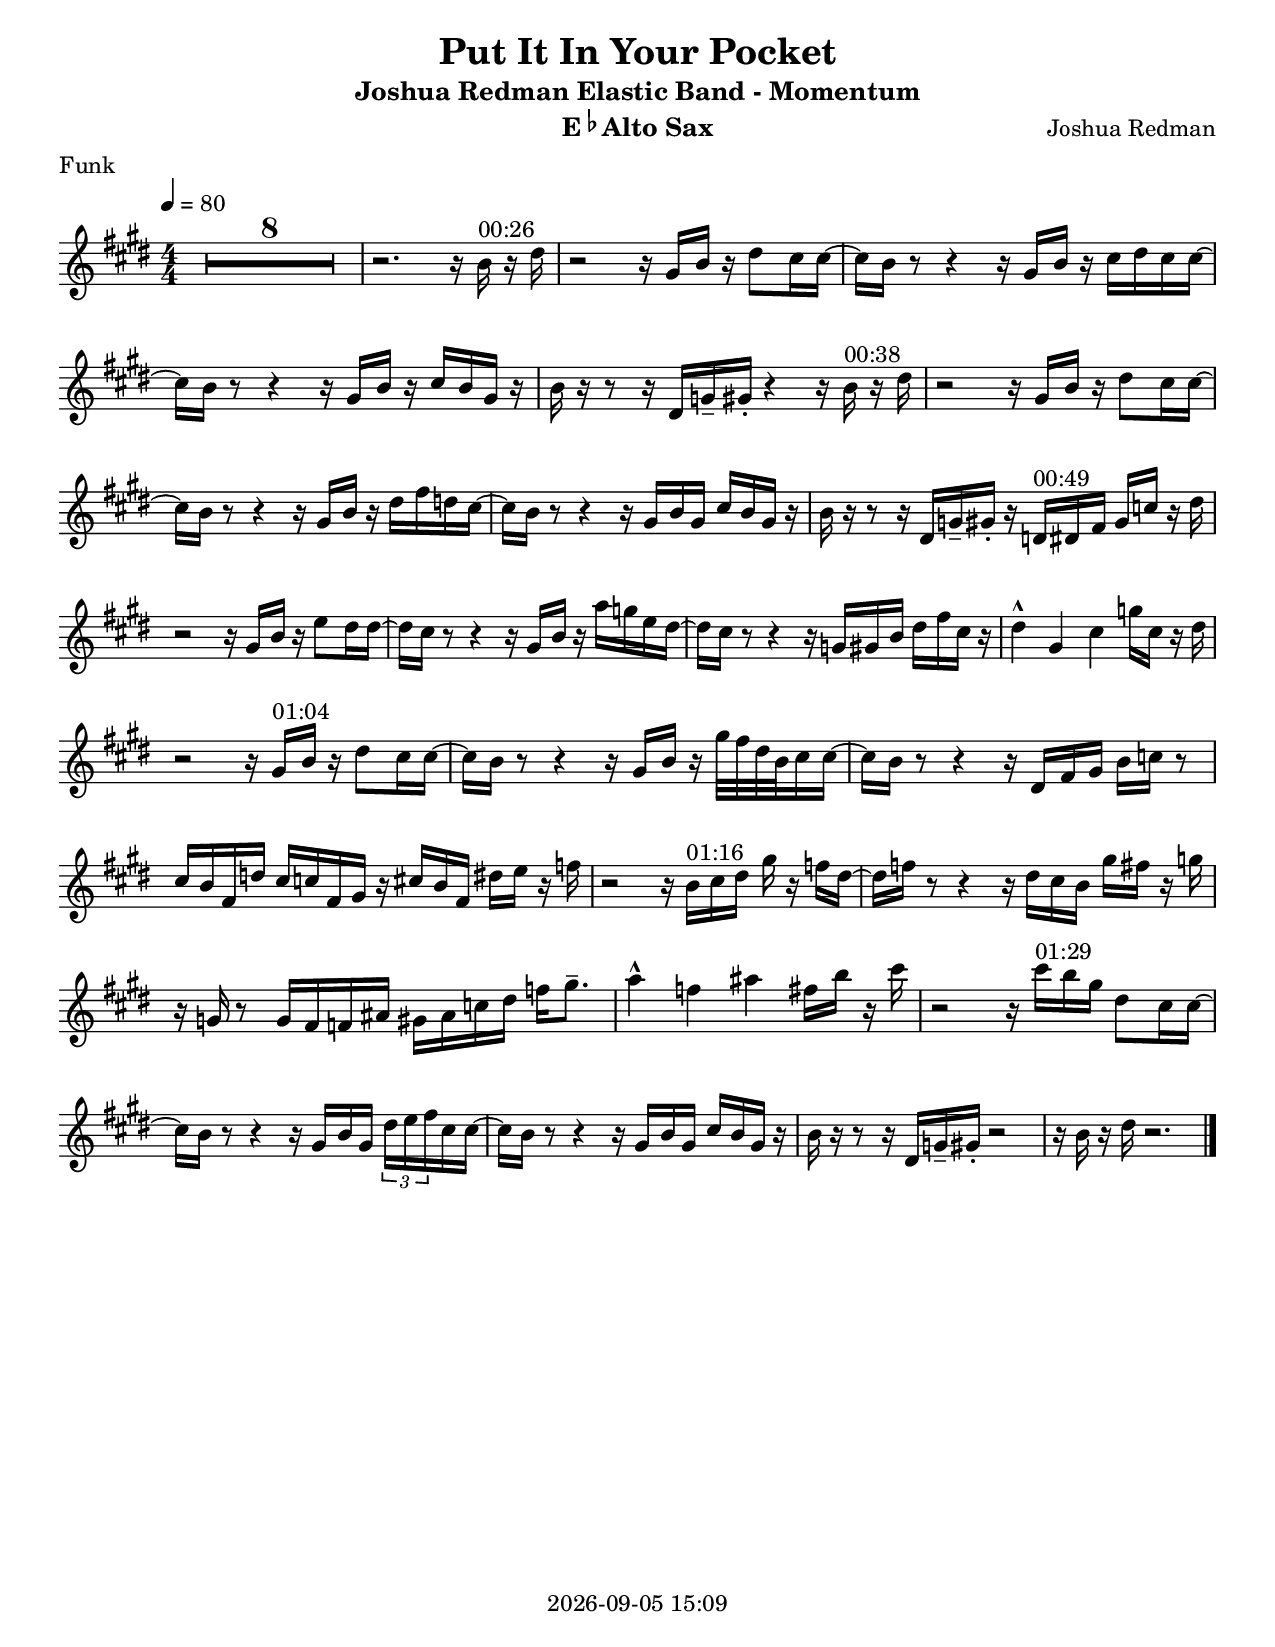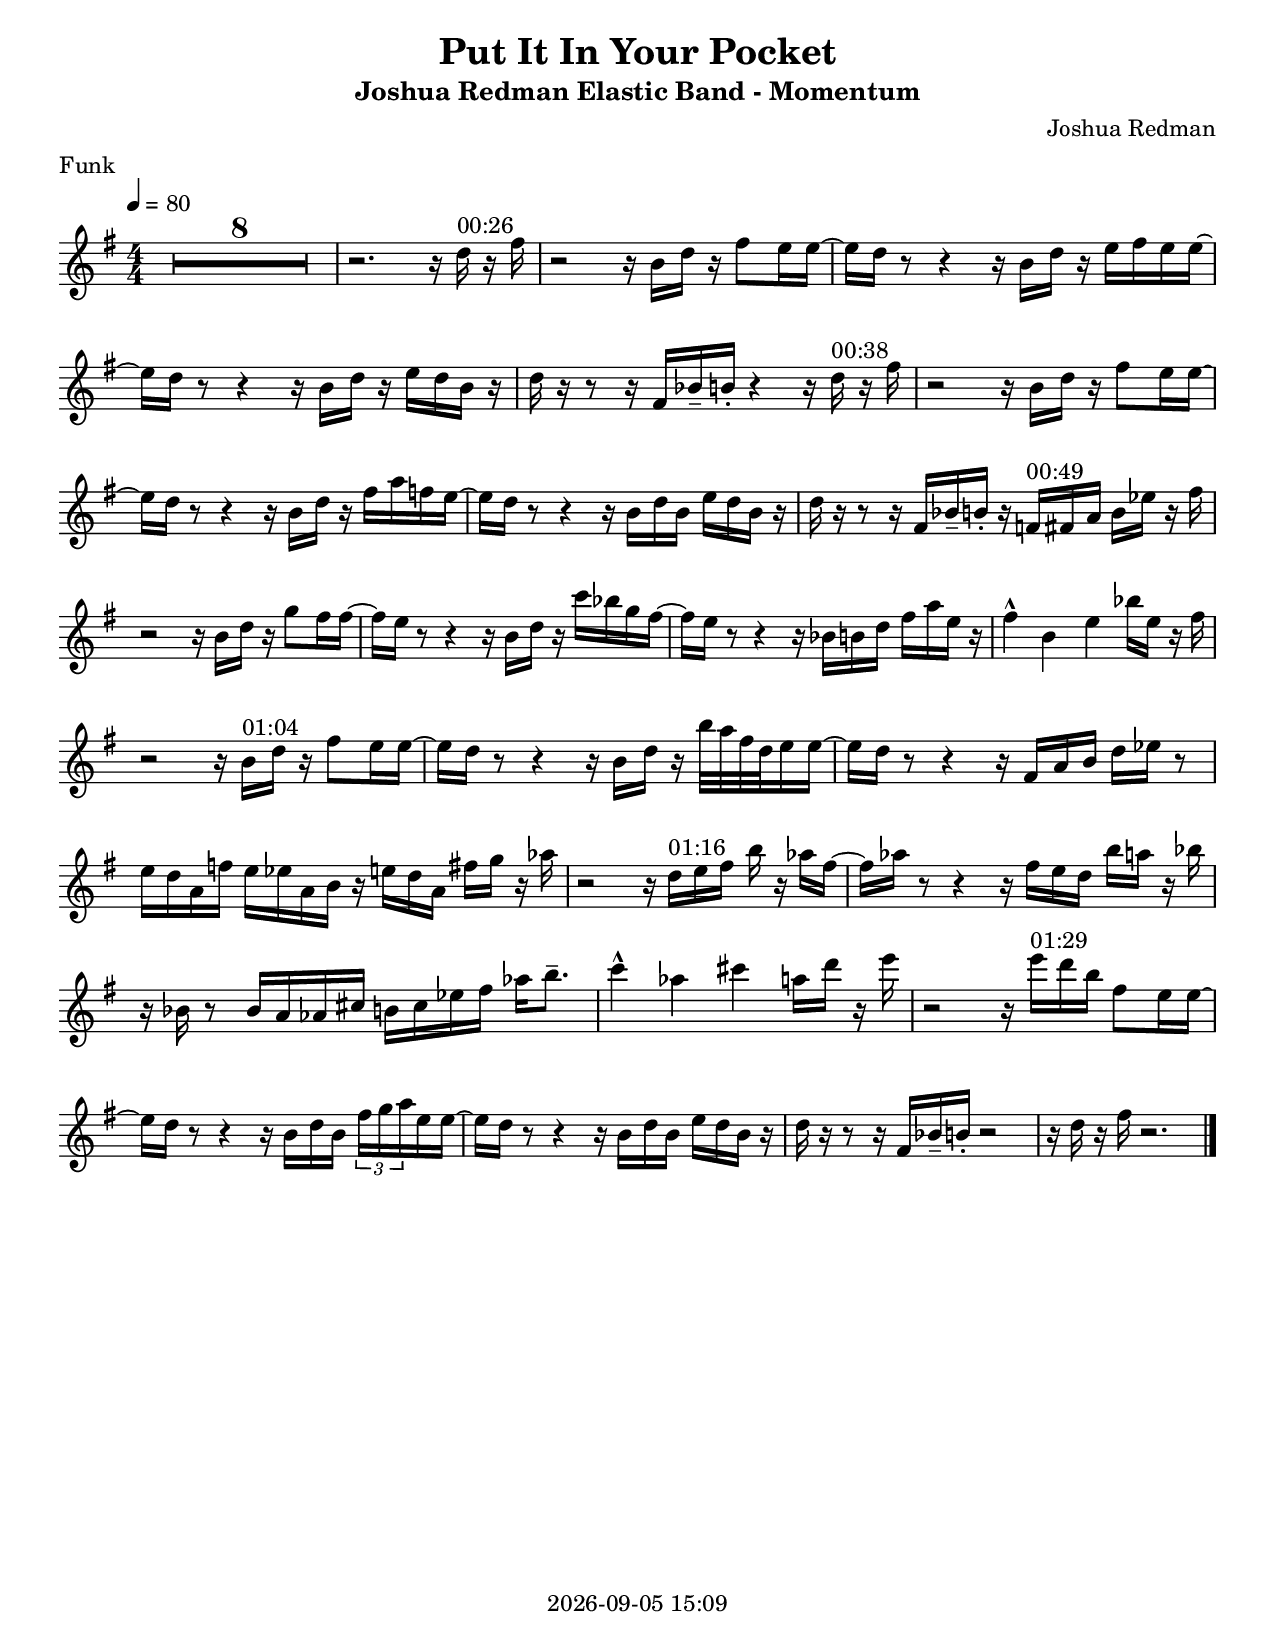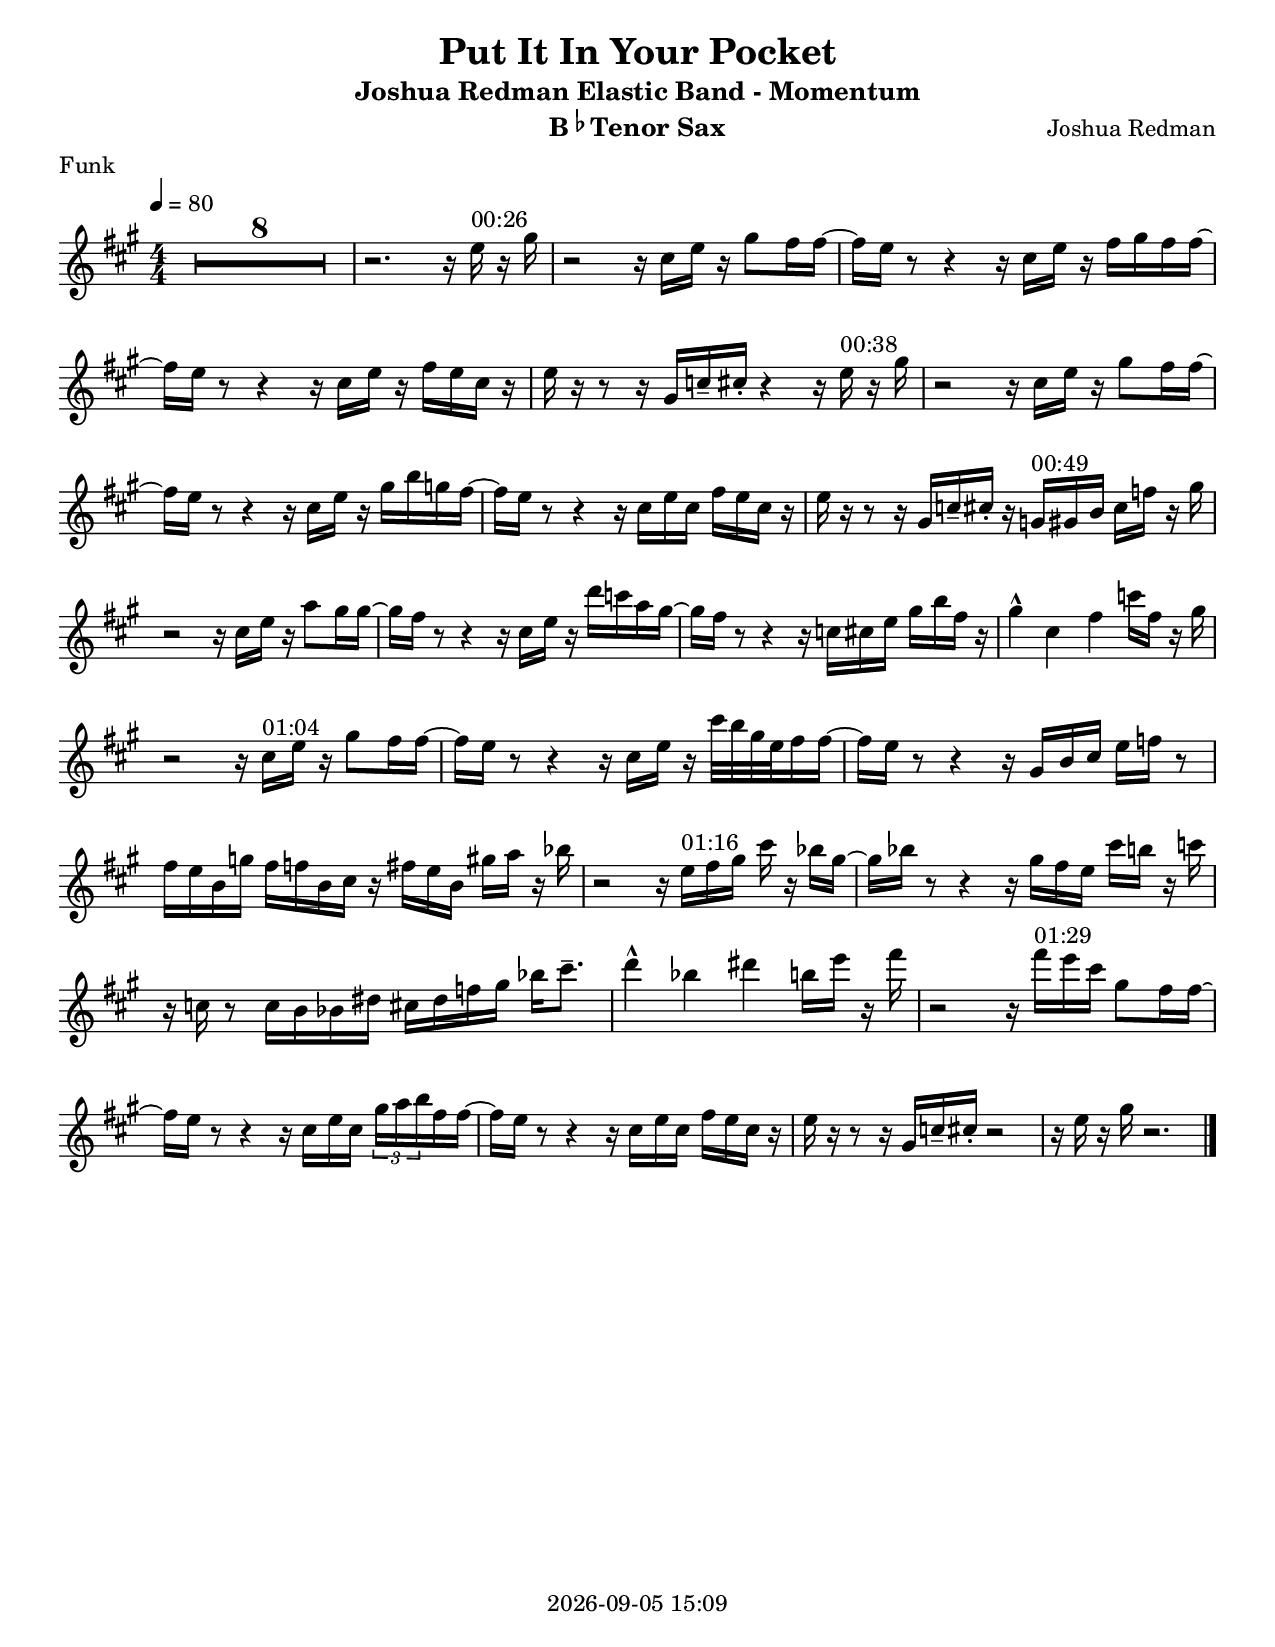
\version "2.22.2"

\include "settings.ily"

\header {
  title = "Put It In Your Pocket"
  subtitle = "Joshua Redman Elastic Band - Momentum"
  composer = "Joshua Redman"
  meter = "Funk"
}

changes = \chordmode {
  \set chordChanges = ##t
}

melody = \relative c' {
  \numericTimeSignature

  \clef treble
  \key e \major
  \time 4/4

  \override Score.MetronomeMark #'padding = #3
  \tempo 4 = 80

  \set Score.skipBars = ##t
  \override MultiMeasureRest #'expand-limit = 1
  R1*8

  % 00:26
  r2. r16 b'16^\markup { 00:26 } r16 ds16 |
  %\partial 4 r16 b'16^\markup { 00:26 } r16 ds16 |
  r2 r16 gs, b r16 ds8 cs16 cs16~ |
  cs16 b r8 r4 r16 gs16 b r16 cs16 ds cs cs16~ |
  cs16 b r8 r4 r16 gs16 b r16 cs16 b gs r16 |
  b16 r16 r8 r16 ds,16 g-- gs-. r4 r16 b16^\markup { 00:38 } r16 ds16 |

  % 00:38
  r2 r16 gs,16 b r16 ds8 cs16 cs16~ |
  cs16 b r8 r4 r16 gs16 b r16 ds16 fs d cs16~ |
  cs16 b r8 r4 r16 gs16 b gs cs b gs r16 |
  b16 r16 r8 r16 ds,16 g-- gs-. r16 d16^\markup { 00:49 } ds fs gs c r16 ds16 |

  % 00:49
  r2 r16 gs,16 b r16 e8 ds16 ds16~ |
  ds16 cs r8 r4 r16 gs16 b r16 a'16 g e ds16~ |
  ds16 cs r8 r4 r16 g16 gs b ds fs cs r16 |
  ds4-^ gs, cs g'16 cs, r16 ds16 |

  % 01:04
  r2 r16 gs,16^\markup { 01:04 } b r16 ds8 cs16 cs16~ |
  cs16 b r8 r4 r16 gs16 b r16 gs'32 fs ds b cs16 cs16~ |
  cs16 b r8 r4 r16 ds,16 fs gs b c r8 |
  cs16 b fs d' cs c fs, gs r16 cs b fs ds' e r16 f16 |

  % 01:16
  r2 r16 b,16^\markup { 01:16 } cs ds gs r16 f16 ds16~ |
  ds16 f r8 r4 r16 ds16 cs b gs' fs r16 g16 |
  r16 g,16 r8 g16 fs f as gs as c ds f gs8.-- |
  a4-^ f as fs16 b r16 cs16 |
  r2 r16 cs16^\markup { 01:29 } b gs ds8 cs16 cs16~ |

  % 01:29
  cs16 b r8 r4 r16 gs16 b gs \tuplet 3/2 { ds'16 e fs } cs16 cs16~ |
  cs16 b r8 r4 r16 gs16 b gs cs b gs r16 |
  b16 r16 r8 r16 ds,16 g-- gs-. r2 |
  r16 b16 r16 ds16 r2. |

  \bar "|."
}

chart = {
  <<
    \new ChordNames \changes
    \new Staff \melody
  >>
}

\book {
  #(define output-suffix "concert")
  \score {
    \transpose c ef \chart
  }
}

\book {
  #(define output-suffix "alto")
  \header {
    instrument = \markup { "E" \small \raise #1 \flat "Alto Sax" }
  }
  \score {
    \chart
  }
}

\book {
  #(define output-suffix "tenor")
  \header {
    instrument = \markup { "B" \small \raise #1 \flat "Tenor Sax" }
  }
  \score {
    \transpose bf, ef \chart
  }
}
